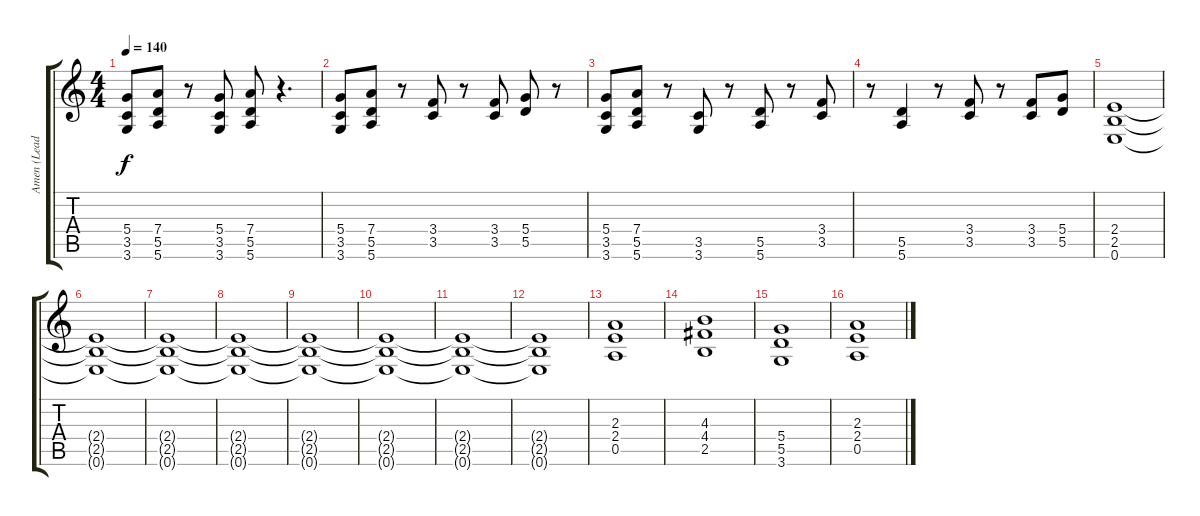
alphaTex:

\track ("Amen (Lead)" "Amen (Lead") {instrument overdrivenguitar}
\staff {score tabs}
\tuning (E4 B3 G3 D3 A2 E2) {hide}
\ts (4 4)
\tempo 140
\clef g2
\ks c
(5.4 3.5 3.6).8{dy f} (7.4 5.5 5.6).8 r.8 (5.4 3.5 3.6).8 (7.4 5.5 5.6).8 r.4{d} |
(5.4 3.5 3.6).8 (7.4 5.5 5.6).8 r.8 (3.4 3.5).8 r.8 (3.4 3.5).8 (5.4 5.5).8 r.8 |
(5.4 3.5 3.6).8 (7.4 5.5 5.6).8 r.8 (3.5 3.6).8 r.8 (5.5 5.6).8 r.8 (3.4 3.5).8 |
r.8 (5.5 5.6).4 r.8 (3.4 3.5).8 r.8 (3.4 3.5).8 (5.4 5.5).8 |
(2.4 2.5 0.6).1 |
(2.4{t} 2.5{t} 0.6{t}).1 |
(2.4{t} 2.5{t} 0.6{t}).1 |
(2.4{t} 2.5{t} 0.6{t}).1 |
(2.4{t} 2.5{t} 0.6{t}).1 |
(2.4{t} 2.5{t} 0.6{t}).1 |
(2.4{t} 2.5{t} 0.6{t}).1 |
(2.4{t} 2.5{t} 0.6{t}).1 |
(2.3 2.4 0.5).1 |
(4.3 4.4 2.5).1 |
(5.4 5.5 3.6).1 |
(2.3 2.4 0.5).1
